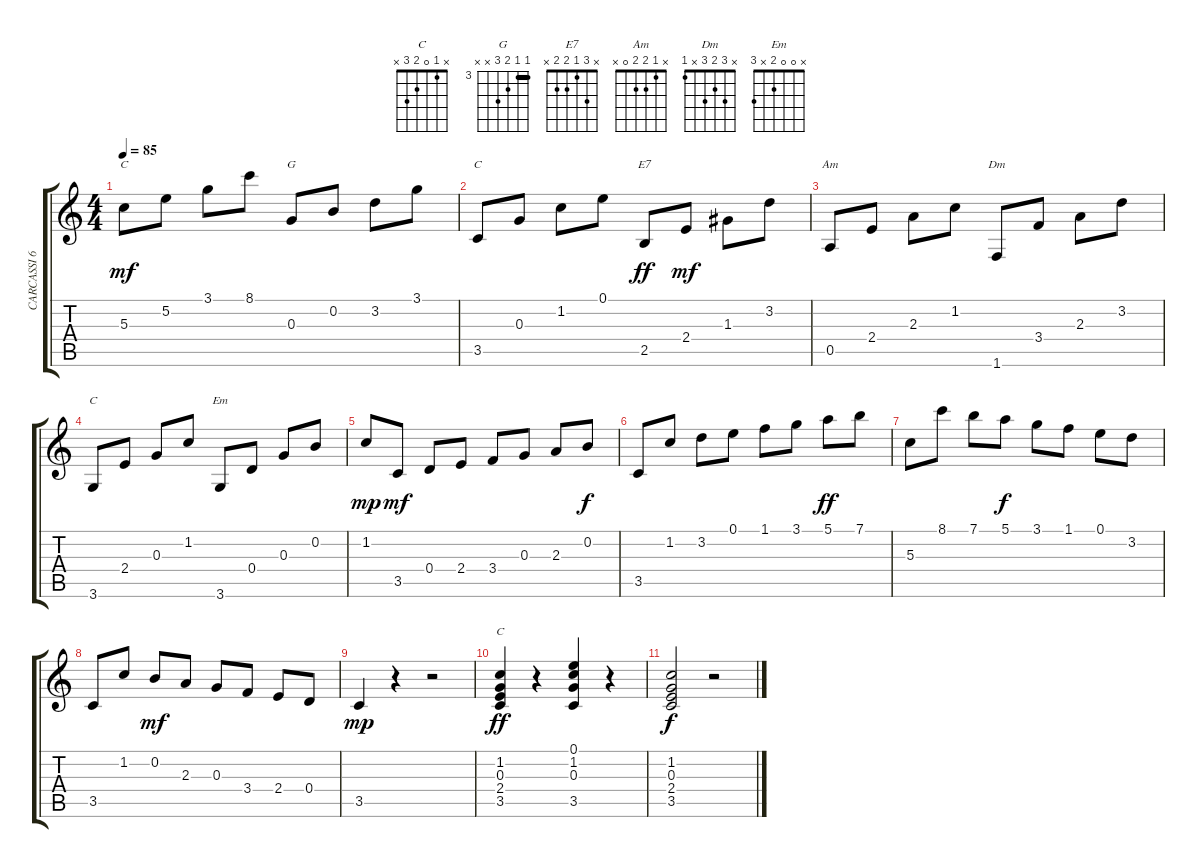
\track ("CARCASSI 60-1       " "CARCASSI 6") {instrument acousticguitarnylon}
\staff {score tabs}
\tuning (E4 B3 G3 D3 A2 E2) {hide}
\chord ("C" 8 8 9 10 x x) {firstfret 8 barre 8}
\chord ("G" 3 3 4 5 x x) {firstfret 3 barre 3}
\chord ("C" 0 1 0 x 3 x)
\chord ("E7" x 3 1 2 2 x)
\chord ("Am" x 1 2 2 0 x)
\chord ("Dm" x 3 2 3 x 1)
\chord ("C" x 1 0 2 x 3)
\chord ("Em" x 0 0 2 x 3)
\chord ("C" x 1 0 2 3 x)
\ts (4 4)
\tempo 85
\clef g2
\ks c
5.3.8{ch "C" dy mf} 5.2.8 3.1.8 8.1.8 0.3.8{ch "G"} 0.2.8 3.2.8 3.1.8 |
3.5.8{ch "C"} 0.3.8 1.2.8 0.1.8 2.5.8{ch "E7" dy ff} 2.4.8{dy mf} 1.3.8 3.2.8 |
0.5.8{ch "Am"} 2.4.8 2.3.8 1.2.8 1.6.8{ch "Dm"} 3.4.8 2.3.8 3.2.8 |
3.6.8{ch "C"} 2.4.8 0.3.8 1.2.8 3.6.8{ch "Em"} 0.4.8 0.3.8 0.2.8 |
1.2.8{dy mp} 3.5.8{dy mf} 0.4.8 2.4.8 3.4.8 0.3.8 2.3.8 0.2.8{dy f} |
3.5.8 1.2.8 3.2.8 0.1.8 1.1.8 3.1.8 5.1.8{dy ff} 7.1.8 |
5.3.8 8.1.8 7.1.8 5.1.8{dy f} 3.1.8 1.1.8 0.1.8 3.2.8 |
3.5.8 1.2.8 0.2.8{dy mf} 2.3.8 0.3.8 3.4.8 2.4.8 0.4.8 |
3.5.4{dy mp} r.4 r.2 |
(1.2 0.3 2.4 3.5).4{ch "C" dy ff} r.4 (0.1 1.2 0.3 3.5).4 r.4 |
(1.2 0.3 2.4 3.5).2{dy f} r.2
